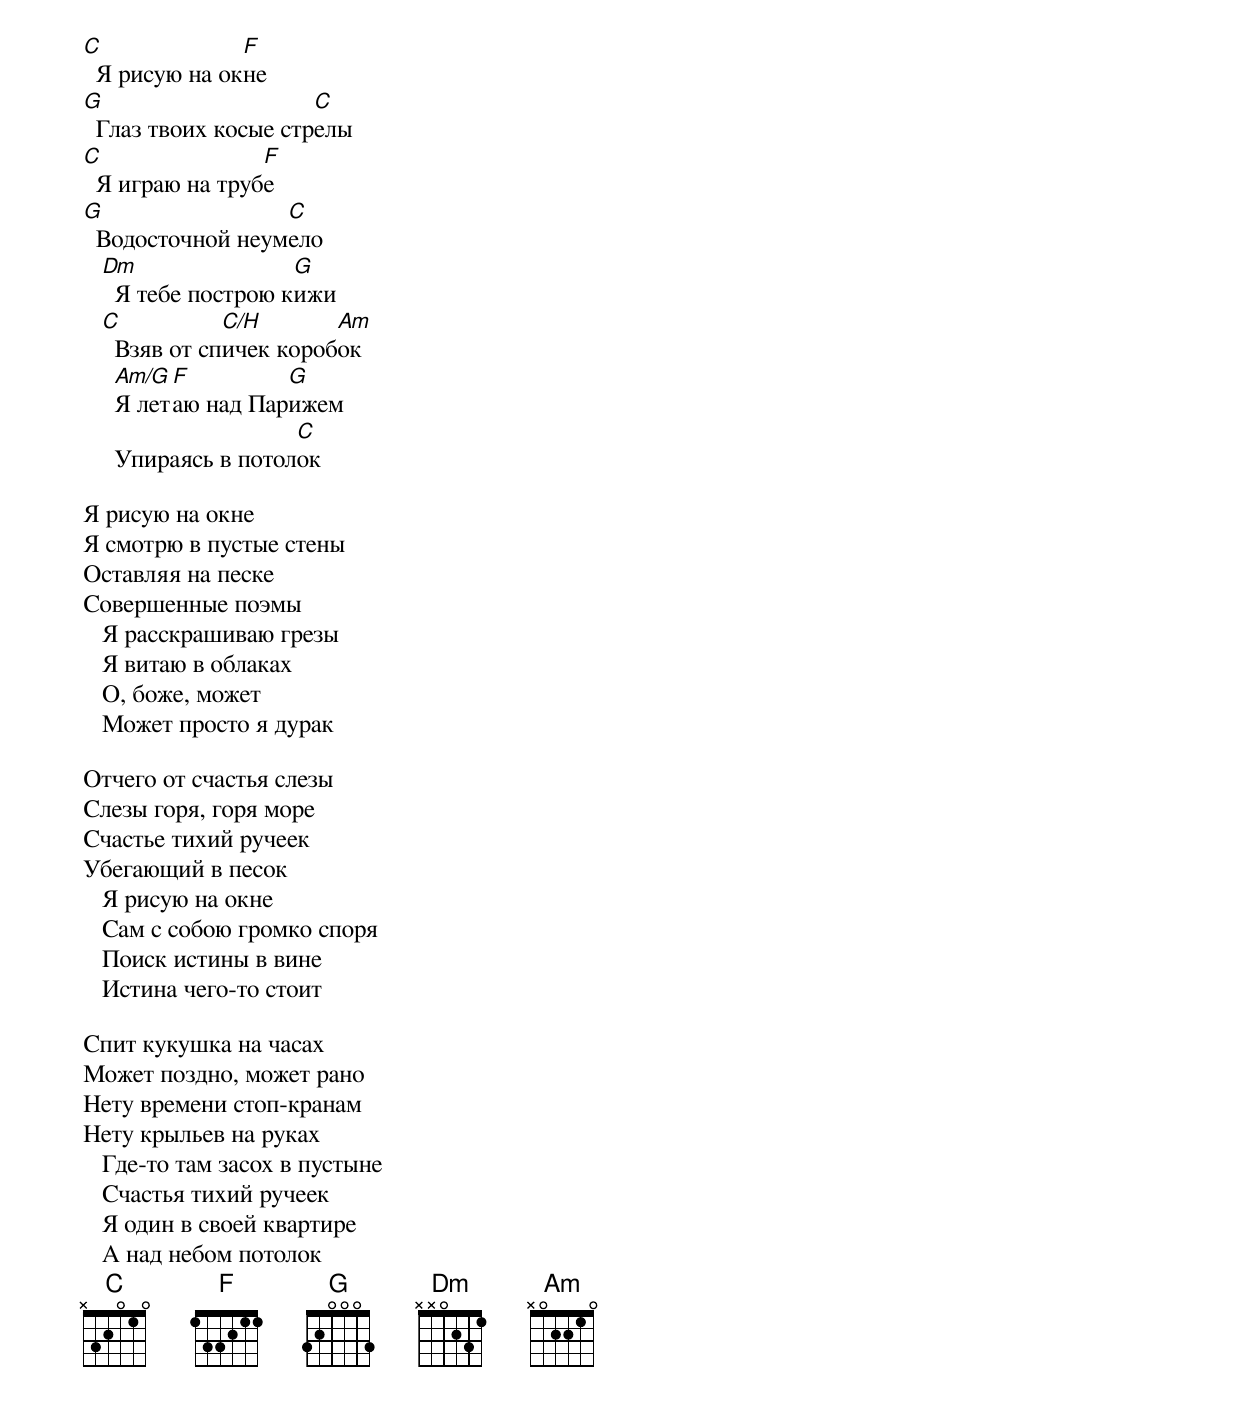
C              F
  Я рисую на окне
G                     C
  Глаз твоих косые стрелы
C                F
  Я играю на трубе
G                 C
  Водосточной неумело
   Dm                G
     Я тебе построю кижи
   C           C/H       Am
     Взяв от спичек коробок
     Am/G F         G
     Я летаю над Парижем
                     C
     Упираясь в потолок

Я рисую на окне
Я смотрю в пустые стены
Оставляя на песке
Совершенные поэмы
   Я расскрашиваю грезы
   Я витаю в облаках
   О, боже, может
   Может просто я дурак

Отчего от счастья слезы
Слезы горя, горя море
Счастье тихий ручеек
Убегающий в песок
   Я рисую на окне
   Сам с собою громко споря
   Поиск истины в вине
   Истина чего-то стоит

Спит кукушка на часах
Может поздно, может рано
Нету времени стоп-кранам
Нету крыльев на руках
   Где-то там засох в пустыне
   Счастья тихий ручеек
   Я один в своей квартире
   А над небом потолок
